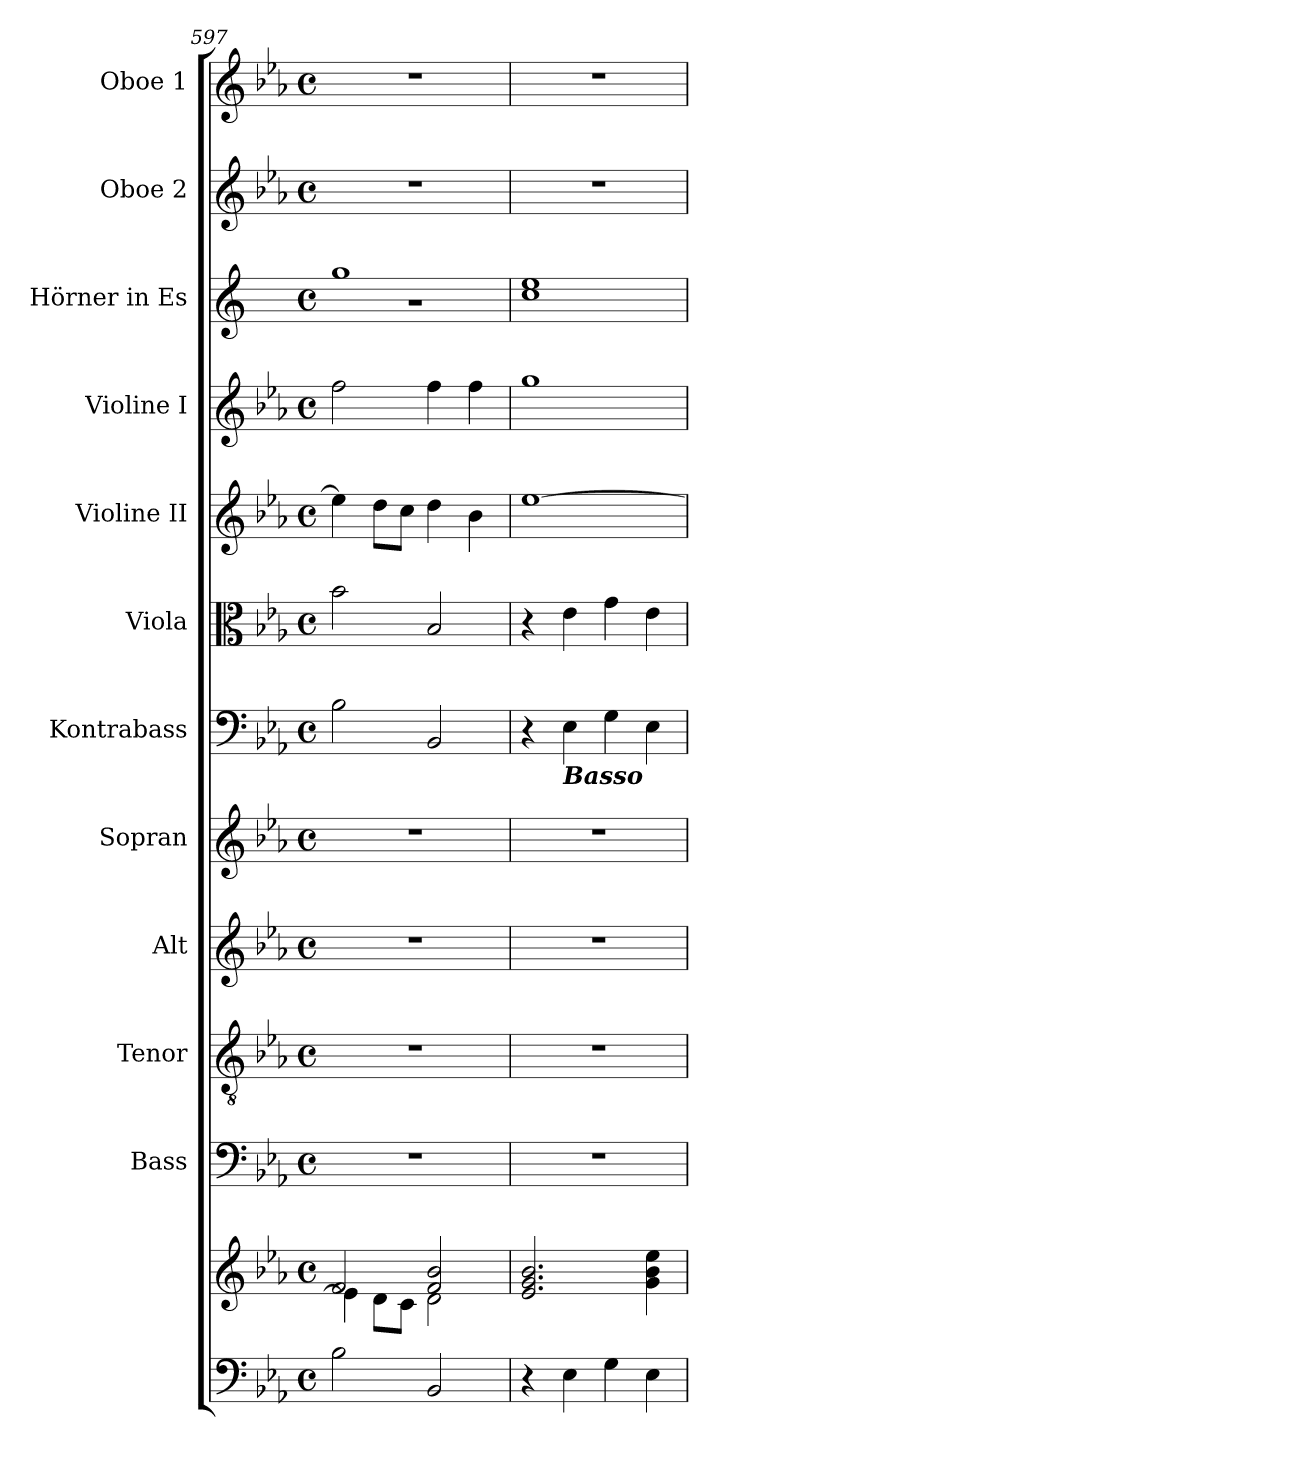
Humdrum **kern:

**kern	**kern	**kern	**kern	**kern	**kern	**kern	**kern	**kern	**kern	**kern	**kern	**kern
*part12	*part12	*part11	*part10	*part9	*part8	*part7	*part6	*part5	*part4	*part3	*part2	*part1
*staff13	*staff12	*staff11	*staff10	*staff9	*staff8	*staff7	*staff6	*staff5	*staff4	*staff3	*staff2	*staff1
*	*	*I"Bass	*I"Tenor	*I"Alt	*I"Sopran	*I"Kontrabass	*I"Viola	*I"Violine II	*I"Violine I	*I"Hörner in Es	*I"Oboe 2	*I"Oboe 1
*	*	*I'B.	*I'T.	*I'A.	*I'S.	*I'Kb.	*I'Vla.	*I'Vl. II	*I'Vl. I	*	*I'Ob. 2	*I'Ob. 1
*clefF4	*clefG2	*clefF4	*clefGv2	*clefG2	*clefG2	*clefF4	*clefC3	*clefG2	*clefG2	*clefG2	*clefG2	*clefG2
*	*	*	*	*	*	*ITrd7c12	*	*	*	*ITrd5c9	*	*
*k[b-e-a-]	*k[b-e-a-]	*k[b-e-a-]	*k[b-e-a-]	*k[b-e-a-]	*k[b-e-a-]	*k[b-e-a-]	*k[b-e-a-]	*k[b-e-a-]	*k[b-e-a-]	*k[b-e-a-]	*k[b-e-a-]	*k[b-e-a-]
*E-:	*E-:	*E-:	*E-:	*E-:	*E-:	*E-:	*E-:	*E-:	*E-:	*E-:	*E-:	*E-:
*M4/4	*M4/4	*M4/4	*M4/4	*M4/4	*M4/4	*M4/4	*M4/4	*M4/4	*M4/4	*M4/4	*M4/4	*M4/4
*met(c)	*met(c)	*met(c)	*met(c)	*met(c)	*met(c)	*met(c)	*met(c)	*met(c)	*met(c)	*met(c)	*met(c)	*met(c)
=597	=597	=597	=597	=597	=597	=597	=597	=597	=597	=597	=597	=597
*	*^	*	*	*	*	*	*	*	*	*^	*	*
2B-\	2f/	4e-\]	1r	1r	1r	1r	2BB-\	2b-\	4ee-\]	2ff\	1b-	1r	1r	1r
.	.	8d\L	.	.	.	.	.	.	8dd\L	.	.	.	.	.
.	.	8c\J	.	.	.	.	.	.	8cc\J	.	.	.	.	.
2BB-/	2f/ 2b-/	2d\	.	.	.	.	2BBB-/	2B-/	4dd\	4ff\	.	.	.	.
.	.	.	.	.	.	.	.	.	4b-\	4ff\	.	.	.	.
*	*v	*v	*	*	*	*	*	*	*	*	*v	*v	*	*
!!LO:PB:g=z
=598	=598	=598	=598	=598	=598	=598	=598	=598	=598	=598	=598	=598
4r	2.e-/ 2.g/ 2.b-/	1r	1r	1r	1r	4r	4r	[1ee-	1gg	1e- 1g	1r	1r
!	!	!	!	!	!	!LO:TX:b:Bi:t=Basso	!	!	!	!	!	!
4E-\	.	.	.	.	.	4EE-\	4e-\	.	.	.	.	.
4G\	.	.	.	.	.	4GG\	4g\	.	.	.	.	.
4E-\	4g\ 4b-\ 4ee-\	.	.	.	.	4EE-\	4e-\	.	.	.	.	.
=	=	=	=	=	=	=	=	=	=	=	=	=
*-	*-	*-	*-	*-	*-	*-	*-	*-	*-	*-	*-	*-
